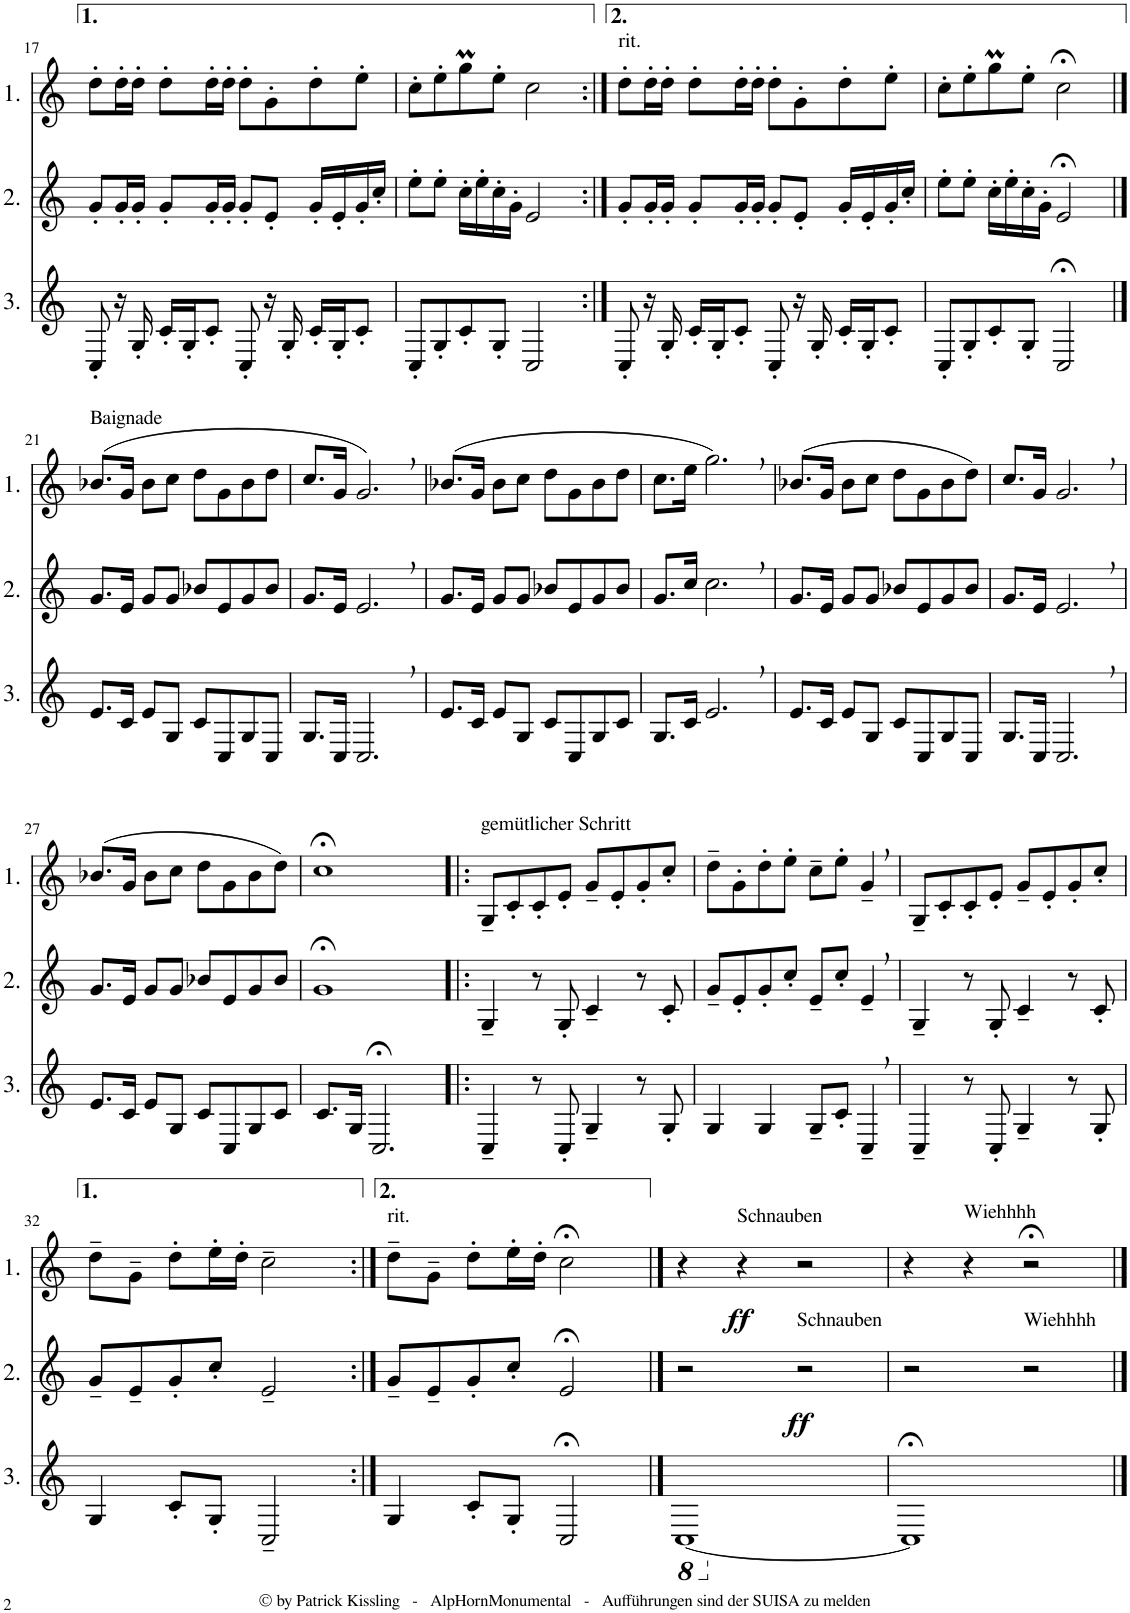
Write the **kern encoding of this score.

**kern	**kern	**dynam	**kern	**dynam
*part3	*part2	*part2	*part1	*part1
*staff3	*staff2	*staff2	*staff1	*staff1
*I"3.	*I"2.	*	*I"1.	*
!!LO:PB:g=z
*clefG2	*clefG2	*	*clefG2	*
*Trd4c7	*Trd4c7	*	*Trd4c7	*
*k[]	*k[]	*	*k[]	*
*M4/4	*M4/4	*	*M4/4	*
=17	=17	=17	=17	=17
8C'/	8g'/L	.	8dd'\L	.
16r	16g'/L	.	16dd'\L	.
16G'/	16g'/JJ	.	16dd'\JJ	.
16c'/LL	8g'/L	.	8dd'\L	.
16G'/J	.	.	.	.
8c'/J	16g'/L	.	16dd'\L	.
.	16g'/JJ	.	16dd'\JJ	.
8C'/	8g'/L	.	8dd'\L	.
16r	8e'/J	.	8g'\	.
16G'/	.	.	.	.
16c'/LL	16g'/LL	.	8dd'\	.
16G'/J	16e'/	.	.	.
8c'/J	16g'/	.	8ee'\J	.
.	16cc'/JJ	.	.	.
=18	=18	=18	=18	=18
8C'/L	8ee'\L	.	8cc'\L	.
8G'/	8ee'\J	.	8ee'\	.
8c'/	16cc'\LL	.	8ggM\	.
.	16ee'\	.	.	.
8G'/J	16cc'\	.	8ee'\J	.
.	16g'\JJ	.	.	.
2C/	2e/	.	2cc\	.
=19:|!	=19:|!	=19:|!	=19:|!	=19:|!
!	!	!	!LO:TX:a:t=rit.	!
8C'/	8g'/L	.	8dd'\L	.
16r	16g'/L	.	16dd'\L	.
16G'/	16g'/JJ	.	16dd'\JJ	.
16c'/LL	8g'/L	.	8dd'\L	.
16G'/J	.	.	.	.
8c'/J	16g'/L	.	16dd'\L	.
.	16g'/JJ	.	16dd'\JJ	.
8C'/	8g'/L	.	8dd'\L	.
16r	8e'/J	.	8g'\	.
16G'/	.	.	.	.
16c'/LL	16g'/LL	.	8dd'\	.
16G'/J	16e'/	.	.	.
8c'/J	16g'/	.	8ee'\J	.
.	16cc'/JJ	.	.	.
=20	=20	=20	=20	=20
8C'/L	8ee'\L	.	8cc'\L	.
8G'/	8ee'\J	.	8ee'\	.
8c'/	16cc'\LL	.	8ggM\	.
.	16ee'\	.	.	.
8G'/J	16cc'\	.	8ee'\J	.
.	16g'\JJ	.	.	.
2C;</	2e;</	.	2cc;<\	.
!!LO:LB:g=z
==21	==21	==21	==21	==21
!	!	!	!LO:TX:a:t=Baignade	!
8.e/L	8.g/L	.	(8.b-X/L	.
16c/Jk	16e/Jk	.	16g/Jk	.
8e/L	8g/L	.	8b-\L	.
8G/J	8g/J	.	8cc\J	.
8c/L	8b-X/L	.	8dd\L	.
8C/	8e/	.	8g\	.
8G/	8g/	.	8b-\	.
8C/J	8b-/J	.	8dd\J	.
=22	=22	=22	=22	=22
8.G/L	8.g/L	.	8.cc/L	.
16C/Jk	16e/Jk	.	16g/Jk	.
2.C,/	2.e,/	.	2.g,/)	.
=23	=23	=23	=23	=23
8.e/L	8.g/L	.	(8.b-X/L	.
16c/Jk	16e/Jk	.	16g/Jk	.
8e/L	8g/L	.	8b-\L	.
8G/J	8g/J	.	8cc\J	.
8c/L	8b-X/L	.	8dd\L	.
8C/	8e/	.	8g\	.
8G/	8g/	.	8b-\	.
8c/J	8b-/J	.	8dd\J	.
=24	=24	=24	=24	=24
8.G/L	8.g/L	.	8.cc\L	.
16c/Jk	16cc/Jk	.	16ee\Jk	.
2.e,/	2.cc,\	.	2.gg,\)	.
=25	=25	=25	=25	=25
8.e/L	8.g/L	.	(8.b-X/L	.
16c/Jk	16e/Jk	.	16g/Jk	.
8e/L	8g/L	.	8b-\L	.
8G/J	8g/J	.	8cc\J	.
8c/L	8b-X/L	.	8dd\L	.
8C/	8e/	.	8g\	.
8G/	8g/	.	8b-\	.
8C/J	8b-/J	.	8dd\J)	.
=26	=26	=26	=26	=26
8.G/L	8.g/L	.	8.cc/L	.
16C/Jk	16e/Jk	.	16g/Jk	.
2.C,/	2.e,/	.	2.g,/	.
!!LO:LB:g=z
=27	=27	=27	=27	=27
8.e/L	8.g/L	.	(8.b-X/L	.
16c/Jk	16e/Jk	.	16g/Jk	.
8e/L	8g/L	.	8b-\L	.
8G/J	8g/J	.	8cc\J	.
8c/L	8b-X/L	.	8dd\L	.
8C/	8e/	.	8g\	.
8G/	8g/	.	8b-\	.
8c/J	8b-/J	.	8dd\J)	.
=28	=28	=28	=28	=28
8.c/L	1g;<	.	1cc;<	.
16G/Jk	.	.	.	.
2.C;</	.	.	.	.
=29!|:	=29!|:	=29!|:	=29!|:	=29!|:
!	!	!	!LO:TX:a:t=gemütlicher Schritt	!
4C~/	4G~/	.	8G~/L	.
.	.	.	8c'/	.
8r	8r	.	8c'/	.
8C'/	8G'/	.	8e'/J	.
4G~/	4c~/	.	8g~/L	.
.	.	.	8e'/	.
8r	8r	.	8g'/	.
8G'/	8c'/	.	8cc'/J	.
=30	=30	=30	=30	=30
4G/	8g~/L	.	8dd~\L	.
.	8e'/	.	8g'\	.
4G/	8g'/	.	8dd'\	.
.	8cc'/J	.	8ee'\J	.
8G~/L	8e~/L	.	8cc~\L	.
8c'/J	8cc'/J	.	8ee'\J	.
4C~,/	4e~,/	.	4g~,/	.
=31	=31	=31	=31	=31
4C~/	4G~/	.	8G~/L	.
.	.	.	8c'/	.
8r	8r	.	8c'/	.
8C'/	8G'/	.	8e'/J	.
4G~/	4c~/	.	8g~/L	.
.	.	.	8e'/	.
8r	8r	.	8g'/	.
8G'/	8c'/	.	8cc'/J	.
!!LO:LB:g=z
=32	=32	=32	=32	=32
4G/	8g~/L	.	8dd~\L	.
.	8e~/	.	8g~\J	.
8c'/L	8g'/	.	8dd'\L	.
8G'/J	8cc'/J	.	16ee'\L	.
.	.	.	16dd'\JJ	.
2C~/	2e~/	.	2cc~\	.
=33:|!	=33:|!	=33:|!	=33:|!	=33:|!
!	!	!	!LO:TX:a:t=rit.	!
4G/	8g~/L	.	8dd~\L	.
.	8e~/	.	8g~\J	.
8c'/L	8g'/	.	8dd'\L	.
8G'/J	8cc'/J	.	16ee'\L	.
.	.	.	16dd'\JJ	.
2C;</	2e;</	.	2cc;<\	.
==34	==34	==34	==34	==34
*8ba	*	*	*	*
[1CC	2r	.	4r	.
!	!	!	!LO:TX:a:t=Schnauben	!
!	!	!	!	!LO:DY:b
.	.	.	4r	ff
!	!LO:TX:a:t=Schnauben	!	!	!
!	!	!LO:DY:b	!	!
.	2r	ff	2r	.
=35	=35	=35	=35	=35
*X8ba	*	*	*	*
1C;<]	2r	.	4r	.
!	!	!	!LO:TX:a:t=Wiehhhh	!
.	.	.	4r	.
!	!LO:TX:a:t=Wiehhhh	!	!	!
.	2r	.	2r;<	.
==	==	==	==	==
*-	*-	*-	*-	*-
